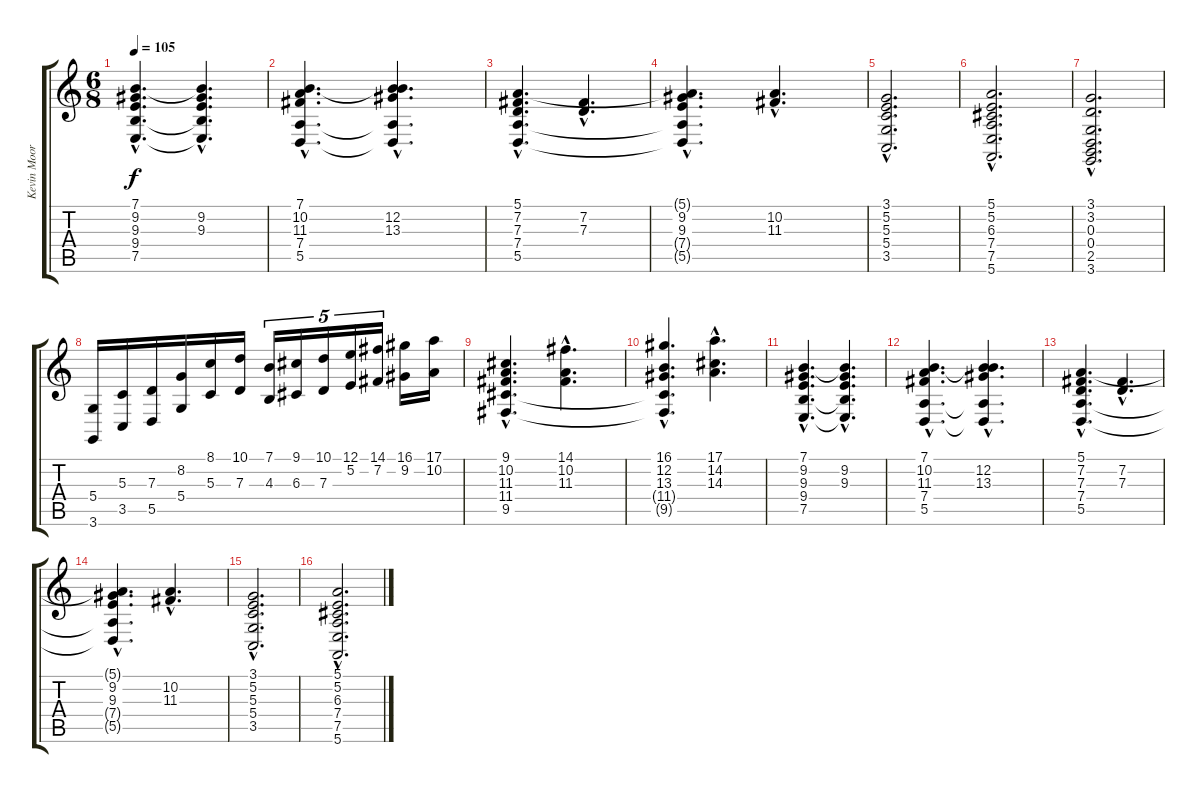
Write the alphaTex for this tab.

\track ("Kevin Moore" "Kevin Moor") {instrument stringensemble1}
\staff {score tabs}
\tuning (E4 B3 G3 D3 A2 E2) {hide}
\ts (6 8)
\tempo 105
\clef g2
\ks c
(7.1{hac} 9.2{hac} 9.3{hac} 9.4{hac} 7.5{hac}).4{d dy f} (7.1{hac t} 9.2{hac} 9.3{hac} 9.4{hac t} 7.5{hac t}).4{d} |
(7.1{hac} 10.2{hac} 11.3{hac} 7.4{hac} 5.5{hac}).4{d} (7.1{hac t} 12.2{hac} 13.3{hac} 7.4{hac t} 5.5{hac t}).4{d} |
(5.1{hac} 7.2{hac} 7.3{hac} 7.4{hac} 5.5{hac}).4{d} (7.2{hac} 7.3{hac}).4{d} |
(5.1{hac t} 9.2{hac} 9.3{hac} 7.4{hac t} 5.5{hac t}).4{d} (10.2{hac} 11.3{hac}).4{d} |
(3.1{hac} 5.2{hac} 5.3{hac} 5.4{hac} 3.5{hac}).2{d} |
(5.1{hac} 5.2{hac} 6.3{hac} 7.4{hac} 7.5{hac} 5.6{hac}).2{d} |
(3.1{hac} 3.2{hac} 0.3{hac} 0.4{hac} 2.5{hac} 3.6{hac}).2{d} |
(5.4 3.6).16 (5.3 3.5).16 (7.3 5.5).16 (8.2 5.4).16 (8.1 5.3).16 (10.1 7.3).16 (7.1 4.3).16{tu (5 4)} (9.1 6.3).16{tu (5 4)} (10.1 7.3).16{tu (5 4)} (12.1 5.2).16{tu (5 4)} (14.1 7.2).16{tu (5 4)} (16.1 9.2).16 (17.1 10.2).16 |
(9.1{hac} 10.2{hac} 11.3{hac} 11.4{hac} 9.5{hac}).4{d} (14.1{hac} 10.2{hac} 11.3{hac}).4{d} |
(16.1{hac} 12.2{hac} 13.3{hac} 11.4{hac t} 9.5{hac t}).4{d} (17.1{hac} 14.2{hac} 14.3{hac}).4{d} |
(7.1{hac} 9.2{hac} 9.3{hac} 9.4{hac} 7.5{hac}).4{d} (7.1{hac t} 9.2{hac} 9.3{hac} 9.4{hac t} 7.5{hac t}).4{d} |
(7.1{hac} 10.2{hac} 11.3{hac} 7.4{hac} 5.5{hac}).4{d} (7.1{hac t} 12.2{hac} 13.3{hac} 7.4{hac t} 5.5{hac t}).4{d} |
(5.1{hac} 7.2{hac} 7.3{hac} 7.4{hac} 5.5{hac}).4{d} (7.2{hac} 7.3{hac}).4{d} |
(5.1{hac t} 9.2{hac} 9.3{hac} 7.4{hac t} 5.5{hac t}).4{d} (10.2{hac} 11.3{hac}).4{d} |
(3.1{hac} 5.2{hac} 5.3{hac} 5.4{hac} 3.5{hac}).2{d} |
(5.1{hac} 5.2{hac} 6.3{hac} 7.4{hac} 7.5{hac} 5.6{hac}).2{d}
